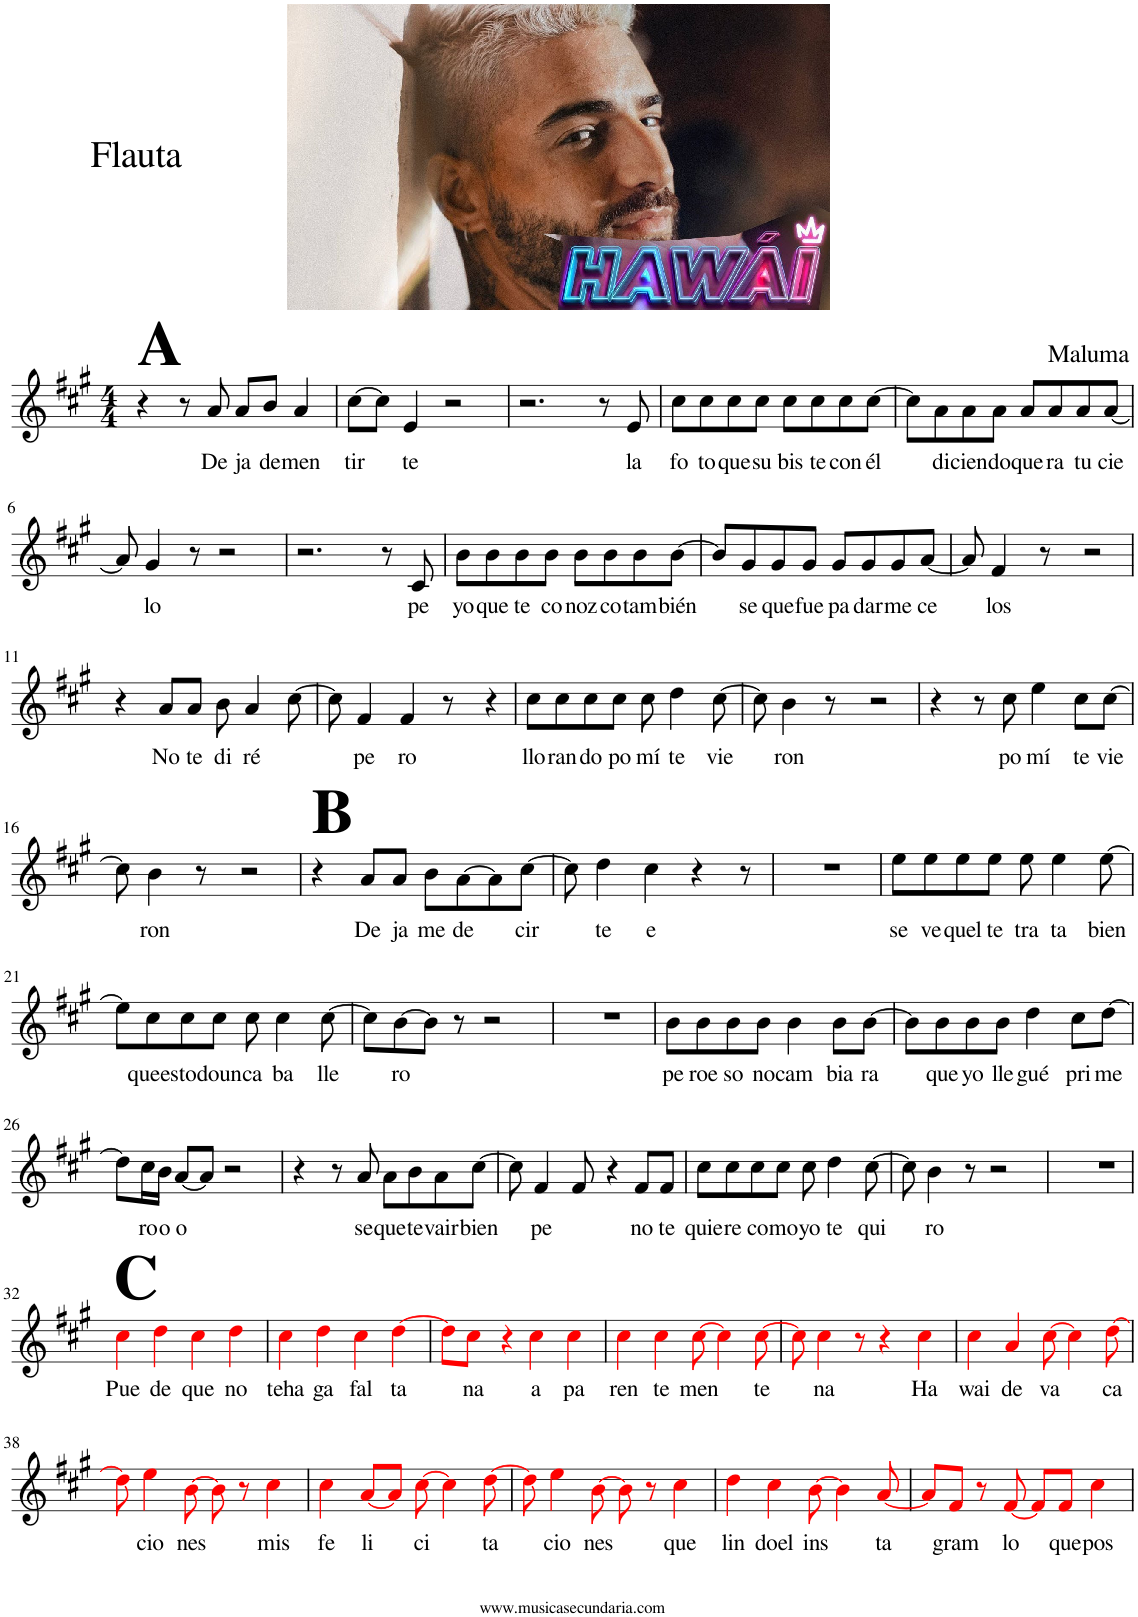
**kern	**text
*part1	*part1
*staff1	*staff1
*I"Flauta	*
*I'Fl.	*
*clefG2	*
*k[f#c#g#]	*
*M4/4	*
=1	=1
!LO:TX:a:B:t=A	!
4r	.
8r	.
!	!LO:LY:b
8a/	De
!	!LO:LY:b
8a/L	ja
!	!LO:LY:b
8b/J	de
!	!LO:LY:b
4a/	men
=2	=2
!	!LO:LY:b
[8cc#\L	tir
8cc#\J]	.
!	!LO:LY:b
4e/	te
2r	.
=3	=3
2.r	.
8r	.
!	!LO:LY:b
8e/	la
=4	=4
!	!LO:LY:b
8cc#\L	fo
!	!LO:LY:b
8cc#\	to
!	!LO:LY:b
8cc#\	que
!	!LO:LY:b
8cc#\J	su
!	!LO:LY:b
8cc#\L	bis
!	!LO:LY:b
8cc#\	te
!	!LO:LY:b
8cc#\	con
!	!LO:LY:b
[8cc#\J	él
=5	=5
8cc#\L]	.
!	!LO:LY:b
8a\	di
!	!LO:LY:b
8a\	cien
!	!LO:LY:b
8a\J	do
!	!LO:LY:b
8a/L	que
!	!LO:LY:b
8a/	ra
!	!LO:LY:b
8a/	tu
!	!LO:LY:b
[8a/J	cie
!!LO:LB:g=z
=6	=6
8a/]	.
!	!LO:LY:b
4g#/	lo
8r	.
2r	.
=7	=7
2.r	.
8r	.
!	!LO:LY:b
8c#/	pe
=8	=8
!	!LO:LY:b
8b\L	yo
!	!LO:LY:b
8b\	que
!	!LO:LY:b
8b\	te
!	!LO:LY:b
8b\J	co
!	!LO:LY:b
8b\L	noz
!	!LO:LY:b
8b\	co
!	!LO:LY:b
8b\	tam
!	!LO:LY:b
[8b\J	bién
=9	=9
8b/L]	.
!	!LO:LY:b
8g#/	se
!	!LO:LY:b
8g#/	que
!	!LO:LY:b
8g#/J	fue
!	!LO:LY:b
8g#/L	pa
!	!LO:LY:b
8g#/	dar
!	!LO:LY:b
8g#/	me
!	!LO:LY:b
[8a/J	ce
=10	=10
8a/]	.
!	!LO:LY:b
4f#/	los
8r	.
2r	.
!!LO:LB:g=z
=11	=11
4r	.
!	!LO:LY:b
8a/L	No
!	!LO:LY:b
8a/J	te
!	!LO:LY:b
8b\	di
!	!LO:LY:b
4a/	ré
[8cc#\	.
=12	=12
8cc#\]	.
!	!LO:LY:b
4f#/	pe
!	!LO:LY:b
4f#/	ro
8r	.
4r	.
=13	=13
!	!LO:LY:b
8cc#\L	llo
!	!LO:LY:b
8cc#\	ran
!	!LO:LY:b
8cc#\	do
!	!LO:LY:b
8cc#\J	po
!	!LO:LY:b
8cc#\	mí
!	!LO:LY:b
4dd\	te
!	!LO:LY:b
[8cc#\	vie
=14	=14
8cc#\]	.
!	!LO:LY:b
4b\	ron
8r	.
2r	.
=15	=15
4r	.
8r	.
!	!LO:LY:b
8cc#\	po
!	!LO:LY:b
4ee\	mí
!	!LO:LY:b
8cc#\L	te
!	!LO:LY:b
[8cc#\J	vie
!!LO:LB:g=z
=16	=16
8cc#\]	.
!	!LO:LY:b
4b\	ron
8r	.
2r	.
=17	=17
!LO:TX:a:B:t=B	!
4r	.
!	!LO:LY:b
8a/L	De
!	!LO:LY:b
8a/J	ja
!	!LO:LY:b
8b\L	me
!	!LO:LY:b
[8a\	de
8a\]	.
!	!LO:LY:b
[8cc#\J	cir
=18	=18
8cc#\]	.
!	!LO:LY:b
4dd\	te
!	!LO:LY:b
4cc#\	e
4r	.
8r	.
=19	=19
1r	.
=20	=20
!	!LO:LY:b
8ee\L	se
!	!LO:LY:b
8ee\	ve
!	!LO:LY:b
8ee\	quel
!	!LO:LY:b
8ee\J	te
!	!LO:LY:b
8ee\	tra
!	!LO:LY:b
4ee\	ta
!	!LO:LY:b
[8ee\	bien
!!LO:LB:g=z
=21	=21
8ee\L]	.
!	!LO:LY:b
8cc#\	quees
!	!LO:LY:b
8cc#\	to
!	!LO:LY:b
8cc#\J	doun
!	!LO:LY:b
8cc#\	ca
!	!LO:LY:b
4cc#\	ba
!	!LO:LY:b
[8cc#\	lle
=22	=22
8cc#\L]	.
!	!LO:LY:b
[8b\	ro
8b\J]	.
8r	.
2r	.
=23	=23
1r	.
=24	=24
!	!LO:LY:b
8b\L	pe
!	!LO:LY:b
8b\	roe
!	!LO:LY:b
8b\	so
!	!LO:LY:b
8b\J	no
!	!LO:LY:b
4b\	cam
!	!LO:LY:b
8b\L	bia
!	!LO:LY:b
[8b\J	ra
=25	=25
8b\L]	.
!	!LO:LY:b
8b\	que
!	!LO:LY:b
8b\	yo
!	!LO:LY:b
8b\J	lle
!	!LO:LY:b
4dd\	gué
!	!LO:LY:b
8cc#\L	pri
!	!LO:LY:b
[8dd\J	me
!!LO:LB:g=z
=26	=26
8dd\L]	.
!	!LO:LY:b
16cc#\L	ro
!	!LO:LY:b
16b\JJ	o
!	!LO:LY:b
[8a/L	o
8a/J]	.
2r	.
=27	=27
4r	.
8r	.
!	!LO:LY:b
8a/	se
!	!LO:LY:b
8a\L	que
!	!LO:LY:b
8b\	te
!	!LO:LY:b
8a\	vair
!	!LO:LY:b
[8cc#\J	bien
=28	=28
8cc#\]	.
!	!LO:LY:b
4f#/	pe
8f#/	.
4r	.
!	!LO:LY:b
8f#/L	no
!	!LO:LY:b
8f#/J	te
=29	=29
!	!LO:LY:b
8cc#\L	quie
!	!LO:LY:b
8cc#\	re
!	!LO:LY:b
8cc#\	co
!	!LO:LY:b
8cc#\J	mo
!	!LO:LY:b
8cc#\	yo
!	!LO:LY:b
4dd\	te
!	!LO:LY:b
[8cc#\	qui
=30	=30
8cc#\]	.
!	!LO:LY:b
4b\	ro
8r	.
2r	.
=31	=31
1r	.
!!LO:LB:g=z
=32	=32
!LO:TX:a:B:t=C	!
!	!LO:LY:b
4cc#i\	Pue
!	!LO:LY:b
4ddi\	de
!	!LO:LY:b
4cc#i\	que
!	!LO:LY:b
4ddi\	no
=33	=33
!	!LO:LY:b
4cc#i\	teha
!	!LO:LY:b
4ddi\	ga
!	!LO:LY:b
4cc#i\	fal
!	!LO:LY:b
[4ddi\	ta
=34	=34
8ddi\L]	.
!	!LO:LY:b
8cc#i\J	na
4r	.
!	!LO:LY:b
4cc#i\	a
!	!LO:LY:b
4cc#i\	pa
=35	=35
!	!LO:LY:b
4cc#i\	ren
!	!LO:LY:b
4cc#i\	te
!	!LO:LY:b
[8cc#i\	men
4cc#i\]	.
!	!LO:LY:b
[8cc#i\	te
=36	=36
8cc#i\]	.
!	!LO:LY:b
4cc#i\	na
8r	.
4r	.
!	!LO:LY:b
4cc#i\	Ha
=37	=37
!	!LO:LY:b
4cc#i\	wai
!	!LO:LY:b
4ai/	de
!	!LO:LY:b
[8cc#i\	va
4cc#i\]	.
!	!LO:LY:b
[8ddi\	ca
!!LO:LB:g=z
=38	=38
8ddi\]	.
!	!LO:LY:b
4eei\	cio
!	!LO:LY:b
[8bi\	nes
8bi\]	.
8r	.
!	!LO:LY:b
4cc#i\	mis
=39	=39
!	!LO:LY:b
4cc#i\	fe
!	!LO:LY:b
[8ai/L	li
8ai/J]	.
!	!LO:LY:b
[8cc#i\	ci
4cc#i\]	.
!	!LO:LY:b
[8ddi\	ta
=40	=40
8ddi\]	.
!	!LO:LY:b
4eei\	cio
!	!LO:LY:b
[8bi\	nes
8bi\]	.
8r	.
!	!LO:LY:b
4cc#i\	que
=41	=41
!	!LO:LY:b
4ddi\	lin
!	!LO:LY:b
4cc#i\	doel
!	!LO:LY:b
[8bi\	ins
4bi\]	.
!	!LO:LY:b
[8ai/	ta
=42	=42
8ai/L]	.
!	!LO:LY:b
8f#i/J	gram
8r	.
!	!LO:LY:b
[8f#i/	lo
8f#i/L]	.
!	!LO:LY:b
8f#i/J	que
!	!LO:LY:b
4cc#i\	pos
=	=
*-	*-
